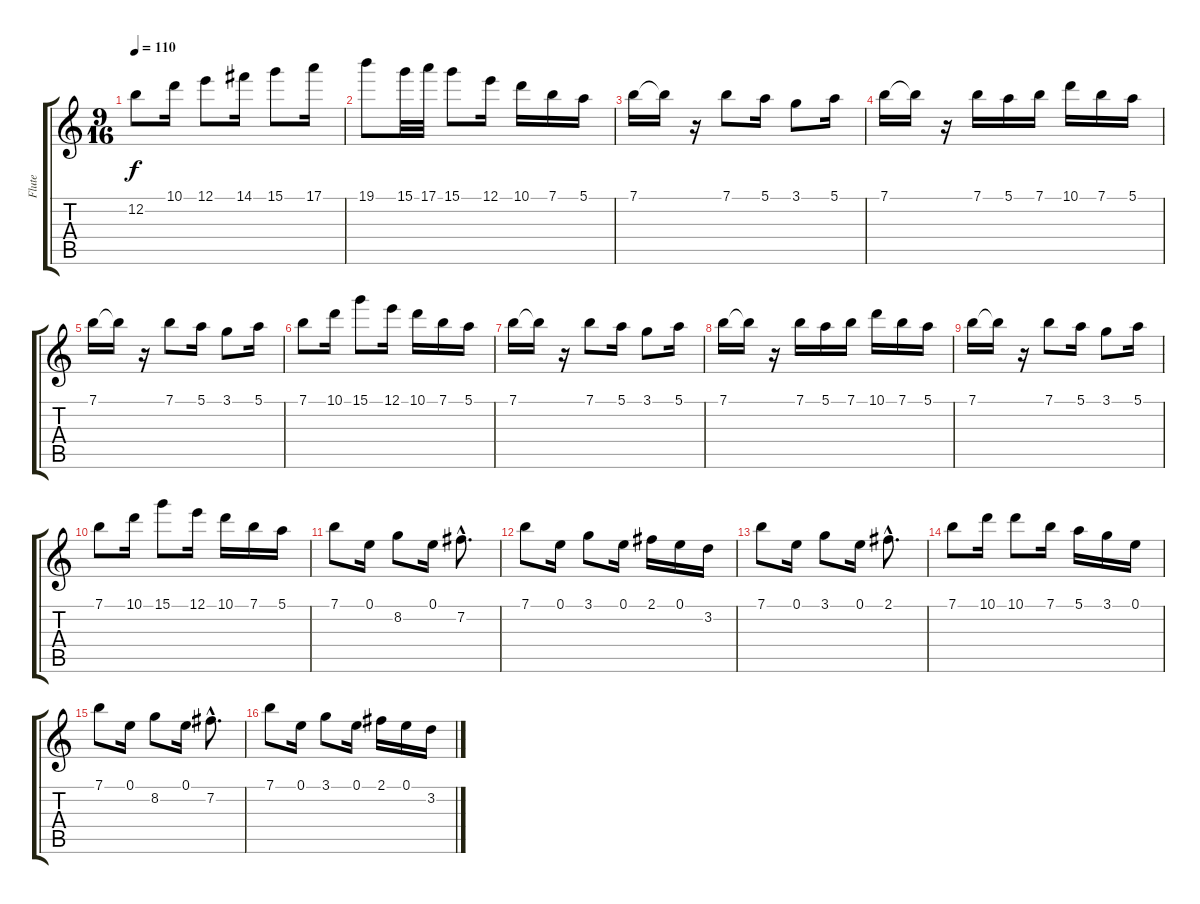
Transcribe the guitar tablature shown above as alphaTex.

\track ("Flute" "Flute") {instrument flute}
\staff {score tabs}
\tuning (E5 B4 G4 D4 A3 E3) {hide}
\ts (9 16)
\tempo 110
\clef g2
\ks c
12.2.8{dy f} 10.1.16 12.1.8 14.1.16 15.1.8 17.1.16 |
19.1.8 15.1.32 17.1.32 15.1.8 12.1.16 10.1.16 7.1.16 5.1.16 |
7.1.16 7.1{t}.16 r.16 7.1.8 5.1.16 3.1.8 5.1.16 |
7.1.16 7.1{t}.16 r.16 7.1.16 5.1.16 7.1.16 10.1.16 7.1.16 5.1.16 |
7.1.16 7.1{t}.16 r.16 7.1.8 5.1.16 3.1.8 5.1.16 |
7.1.8 10.1.16 15.1.8 12.1.16 10.1.16 7.1.16 5.1.16 |
7.1.16 7.1{t}.16 r.16 7.1.8 5.1.16 3.1.8 5.1.16 |
7.1.16 7.1{t}.16 r.16 7.1.16 5.1.16 7.1.16 10.1.16 7.1.16 5.1.16 |
7.1.16 7.1{t}.16 r.16 7.1.8 5.1.16 3.1.8 5.1.16 |
7.1.8 10.1.16 15.1.8 12.1.16 10.1.16 7.1.16 5.1.16 |
7.1.8 0.1.16 8.2.8 0.1.16 7.2{hac}.8{d} |
7.1.8 0.1.16 3.1.8 0.1.16 2.1.16 0.1.16 3.2.16 |
7.1.8 0.1.16 3.1.8 0.1.16 2.1{hac}.8{d} |
7.1.8 10.1.16 10.1.8 7.1.16 5.1.16 3.1.16 0.1.16 |
7.1.8 0.1.16 8.2.8 0.1.16 7.2{hac}.8{d} |
7.1.8 0.1.16 3.1.8 0.1.16 2.1.16 0.1.16 3.2.16
